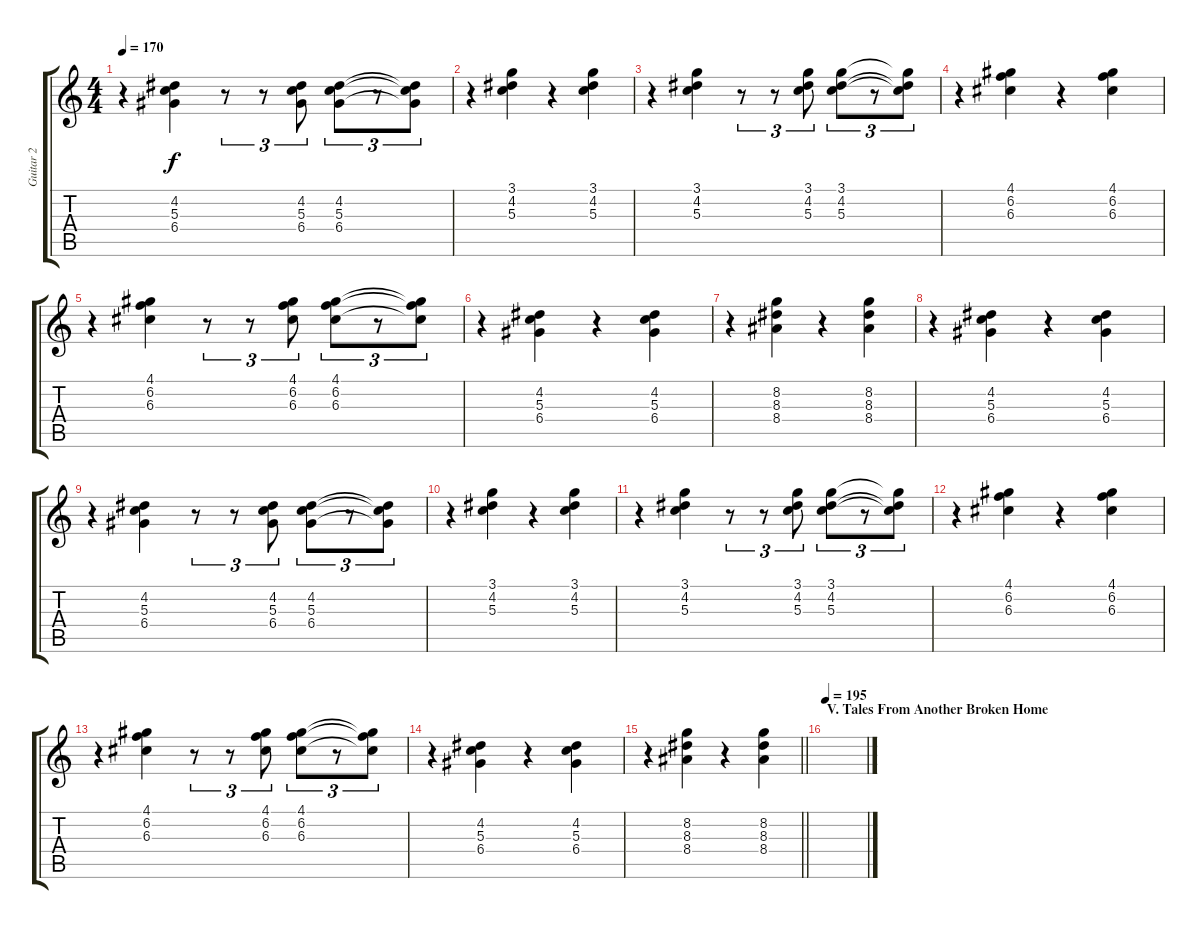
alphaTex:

\track ("Guitar 2" "Guitar 2") {instrument acousticguitarsteel}
\staff {score tabs}
\tuning (E4 B3 G3 D3 A2 E2) {hide}
\ts (4 4)
\tempo 170
\clef g2
\ks c
r.4{dy f} (4.2 5.3 6.4).4 r.8{tu (3 2)} r.8{tu (3 2)} (4.2 5.3 6.4).8{tu (3 2)} (4.2 5.3 6.4).8{tu (3 2)} r.8{tu (3 2)} (4.2{t} 5.3{t} 6.4{t}).8{tu (3 2)} |
r.4 (3.1 4.2 5.3).4 r.4 (3.1 4.2 5.3).4 |
r.4 (3.1 4.2 5.3).4 r.8{tu (3 2)} r.8{tu (3 2)} (3.1 4.2 5.3).8{tu (3 2)} (3.1 4.2 5.3).8{tu (3 2)} r.8{tu (3 2)} (3.1{t} 4.2{t} 5.3{t}).8{tu (3 2)} |
r.4 (4.1 6.2 6.3).4 r.4 (4.1 6.2 6.3).4 |
r.4 (4.1 6.2 6.3).4 r.8{tu (3 2)} r.8{tu (3 2)} (4.1 6.2 6.3).8{tu (3 2)} (4.1 6.2 6.3).8{tu (3 2)} r.8{tu (3 2)} (4.1{t} 6.2{t} 6.3{t}).8{tu (3 2)} |
r.4 (4.2 5.3 6.4).4 r.4 (4.2 5.3 6.4).4 |
r.4 (8.2 8.3 8.4).4 r.4 (8.2 8.3 8.4).4 |
r.4 (4.2 5.3 6.4).4 r.4 (4.2 5.3 6.4).4 |
r.4 (4.2 5.3 6.4).4 r.8{tu (3 2)} r.8{tu (3 2)} (4.2 5.3 6.4).8{tu (3 2)} (4.2 5.3 6.4).8{tu (3 2)} r.8{tu (3 2)} (4.2{t} 5.3{t} 6.4{t}).8{tu (3 2)} |
r.4 (3.1 4.2 5.3).4 r.4 (3.1 4.2 5.3).4 |
r.4 (3.1 4.2 5.3).4 r.8{tu (3 2)} r.8{tu (3 2)} (3.1 4.2 5.3).8{tu (3 2)} (3.1 4.2 5.3).8{tu (3 2)} r.8{tu (3 2)} (3.1{t} 4.2{t} 5.3{t}).8{tu (3 2)} |
r.4 (4.1 6.2 6.3).4 r.4 (4.1 6.2 6.3).4 |
r.4 (4.1 6.2 6.3).4 r.8{tu (3 2)} r.8{tu (3 2)} (4.1 6.2 6.3).8{tu (3 2)} (4.1 6.2 6.3).8{tu (3 2)} r.8{tu (3 2)} (4.1{t} 6.2{t} 6.3{t}).8{tu (3 2)} |
r.4 (4.2 5.3 6.4).4 r.4 (4.2 5.3 6.4).4 |
\barLineRight lightlight
r.4 (8.2 8.3 8.4).4 r.4 (8.2 8.3 8.4).4 |
\section ("" "V. Tales From Another Broken Home")
\tempo 195
